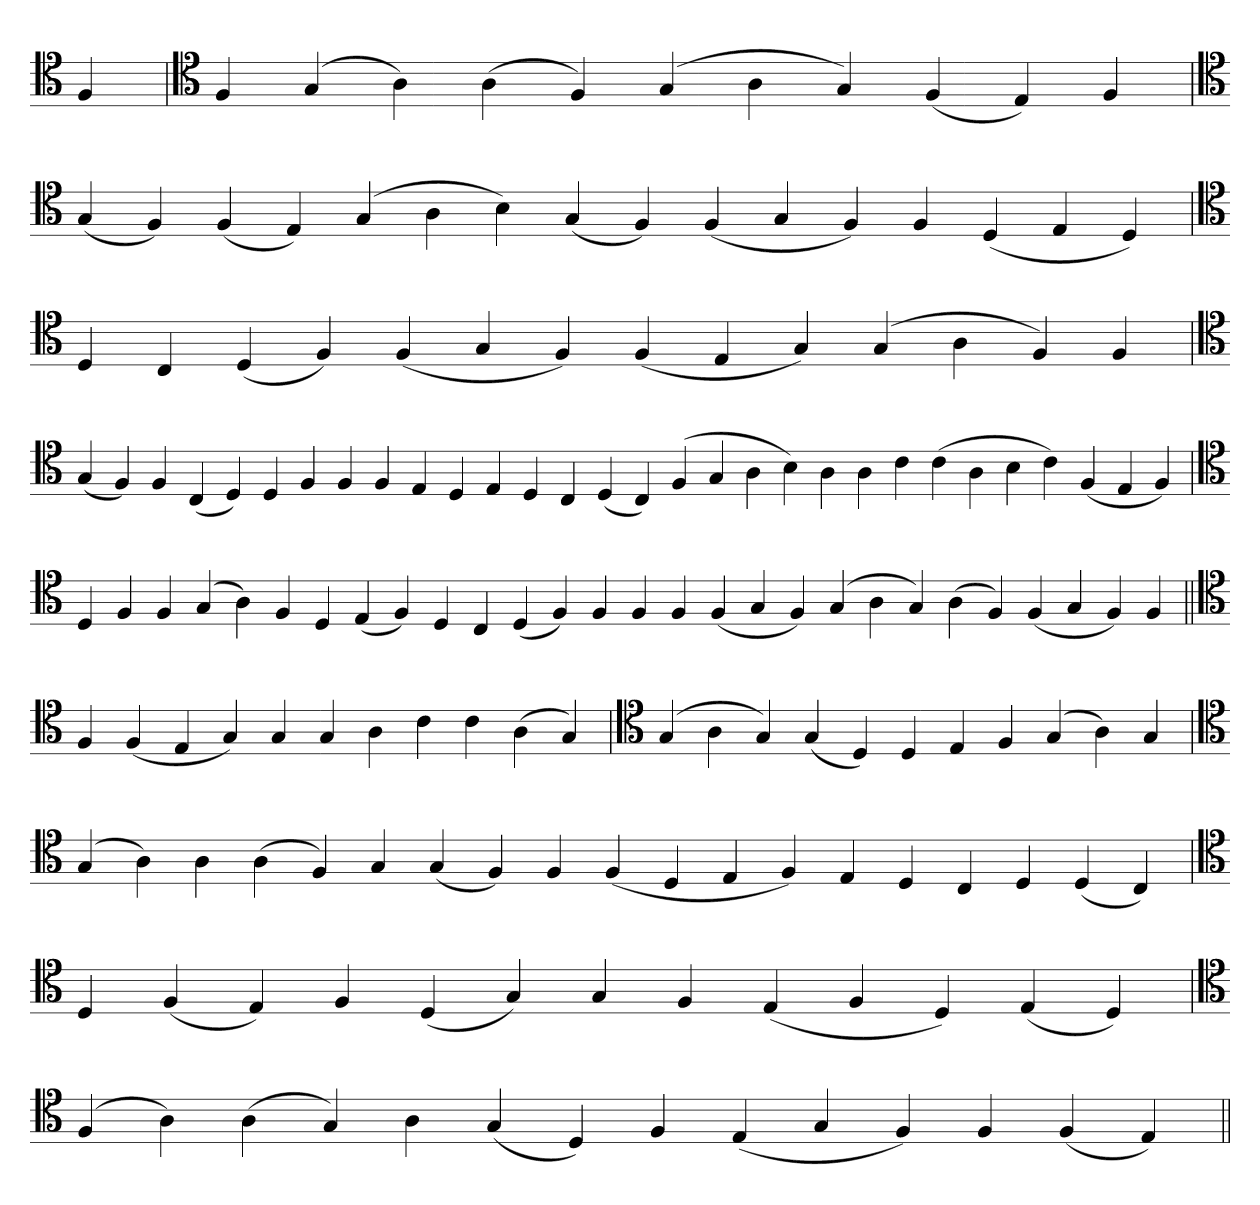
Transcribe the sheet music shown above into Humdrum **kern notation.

**kern
*part1
*staff1
*clefC4
=
4F
=
*clefC4
4F
(4G
4A)
(4A
4F)
(4G
4A
4G)
(4F
4E)
4F
=`
*clefC4
(4G
4F)
(4F
4E)
(4G
4A
4B)
(4G
4F)
(4F
4G
4F)
4F
(4D
4E
4D)
=
*clefC4
4D
4C
(4D
4F)
(4F
4G
4F)
(4F
4E
4G)
(4G
4A
4F)
4F
=`
*clefC4
(4G
4F)
4F
(4C
4D)
4D
4F
4F
4F
4E
4D
4E
4D
4C
(4D
4C)
(4F
4G
4A
4B)
4A
4A
4c
(4c
4A
4B
4c)
(4F
4E
4F)
=`
*clefC4
4D
4F
4F
(4G
4A)
4F
4D
(4E
4F)
4D
4C
(4D
4F)
4F
4F
4F
(4F
4G
4F)
(4G
4A
4G)
(4A
4F)
(4F
4G
4F)
4F
=||
*clefC4
4F
(4F
4E
4G)
4G
4G
4A
4c
4c
(4A
4G)
='
*clefC4
(4G
4A
4G)
(4G
4D)
4D
4E
4F
(4G
4A)
4G
=`
*clefC4
(4G
4A)
4A
(4A
4F)
4G
(4G
4F)
4F
(4F
4D
4E
4F)
4E
4D
4C
4D
(4D
4C)
=
*clefC4
4D
(4F
4E)
4F
(4D
4G)
4G
4F
(4E
4F
4D)
(4E
4D)
='
*clefC4
(4F
4A)
(4A
4G)
4A
(4G
4D)
4F
(4E
4G
4F)
4F
(4F
4E)
=||
*-
